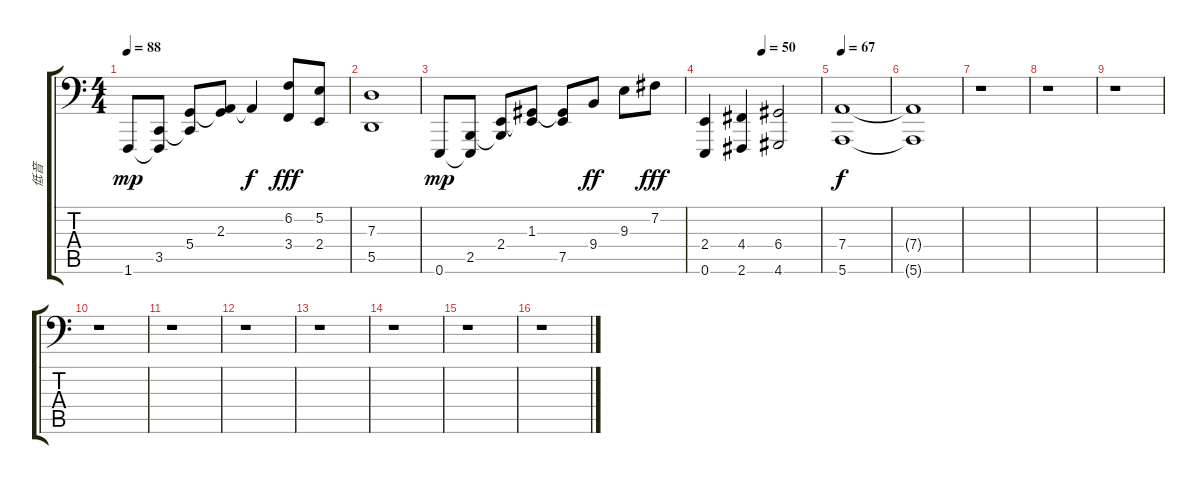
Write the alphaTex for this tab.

\track ("低音" "低音") {instrument electricgrandpiano}
\staff {score tabs}
\tuning (E3 B2 G2 D2 A1 E1) {hide}
\ts (4 4)
\tempo 88
\clef f4
\ks c
1.6.8{dy mp} (3.5 1.6{t}).8 (5.4 3.5{t}).8 (2.3 5.4{t}).8 2.3{t}.4{dy f} (6.2 3.4).8{dy fff} (5.2 2.4).8 |
(7.3 5.5).1 |
0.6.8{dy mp} (2.5 0.6{t}).8 (2.4 2.5{t}).8 (1.3 2.4{t}).8 (1.3{t} 7.5).8 9.4.8{dy ff} 9.3.8 7.2.8{dy fff} |
\tempo (50 0.5)
(2.4 0.6).4 (4.4 2.6).4 (6.4 4.6).2 |
\tempo 67
(7.4 5.6).1{dy f} |
(7.4{t} 5.6{t}).1 |
r.1 |
r.1 |
r.1 |
r.1 |
r.1 |
r.1 |
r.1 |
r.1 |
r.1 |
r.1
